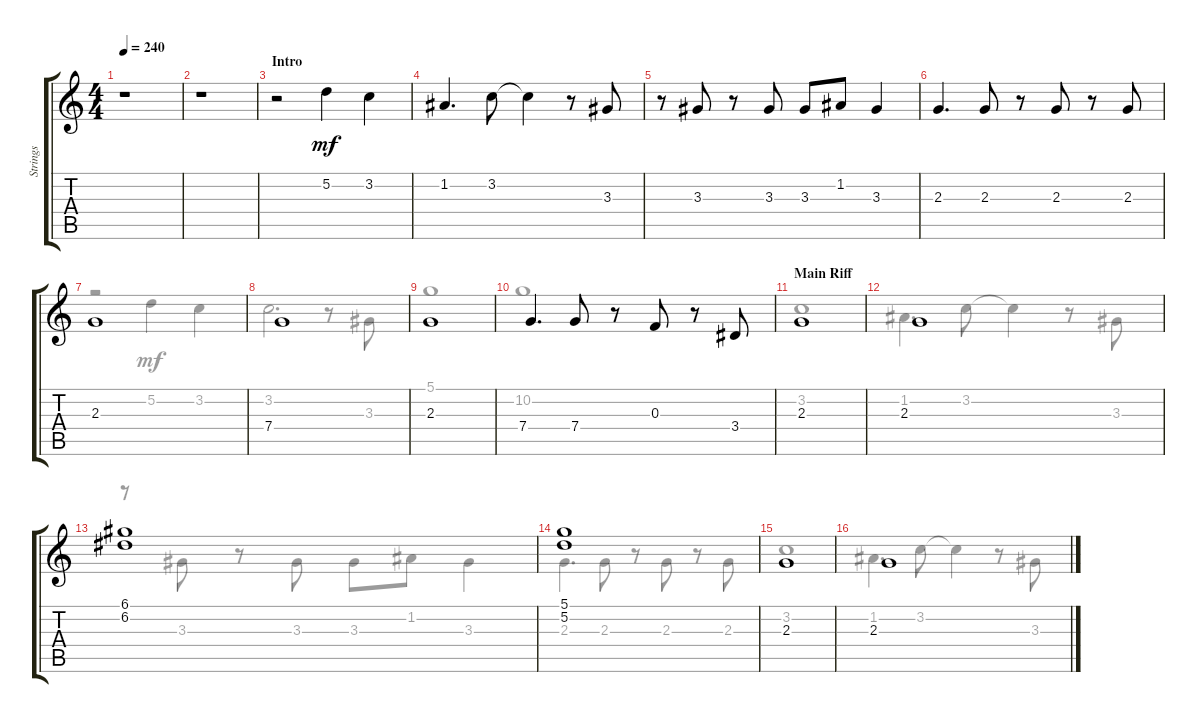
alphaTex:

\track ("Strings" "Strings") {instrument electricguitarclean}
\staff {score tabs}
\tuning (D4 A3 F3 C3 G2 C2) {hide}
\voice
\ts (4 4)
\tempo 240
\clef g2
\ks aminor
r.1{dy mf instrument electricguitarclean} |
r.1 |
\section ("" "Intro")
r.2 5.2.4 3.2.4 |
1.2.4{d} 3.2.8 3.2{t}.4 r.8 3.3.8 |
r.8 3.3.8 r.8 3.3.8 3.3.8 1.2.8 3.3.4 |
2.3.4{d} 2.3.8 r.8 2.3.8 r.8 2.3.8 |
2.3.1 |
7.4.1 |
2.3.1 |
7.4.4{d} 7.4.8 r.8 0.3.8 r.8 3.4.8 |
\section ("" "Main Riff")
2.3.1 |
2.3.1 |
(6.1 6.2).1 |
(5.1 5.2).1 |
2.3.1 |
2.3.1
\voice
\clef g2
\ottava regular
\simile none
\ks aminor
|
|
|
|
|
|
r.2 5.2.4 3.2.4 |
3.2.2{d} r.8 3.3.8 |
5.1.1 |
10.2.1 |
3.2.1 |
1.2.4{d} 3.2.8 3.2{t}.4 r.8 3.3.8 |
r.8 3.3.8 r.8 3.3.8 3.3.8 1.2.8 3.3.4 |
2.3.4{d} 2.3.8 r.8 2.3.8 r.8 2.3.8 |
3.2.1 |
1.2.4{d} 3.2.8 3.2{t}.4 r.8 3.3.8
